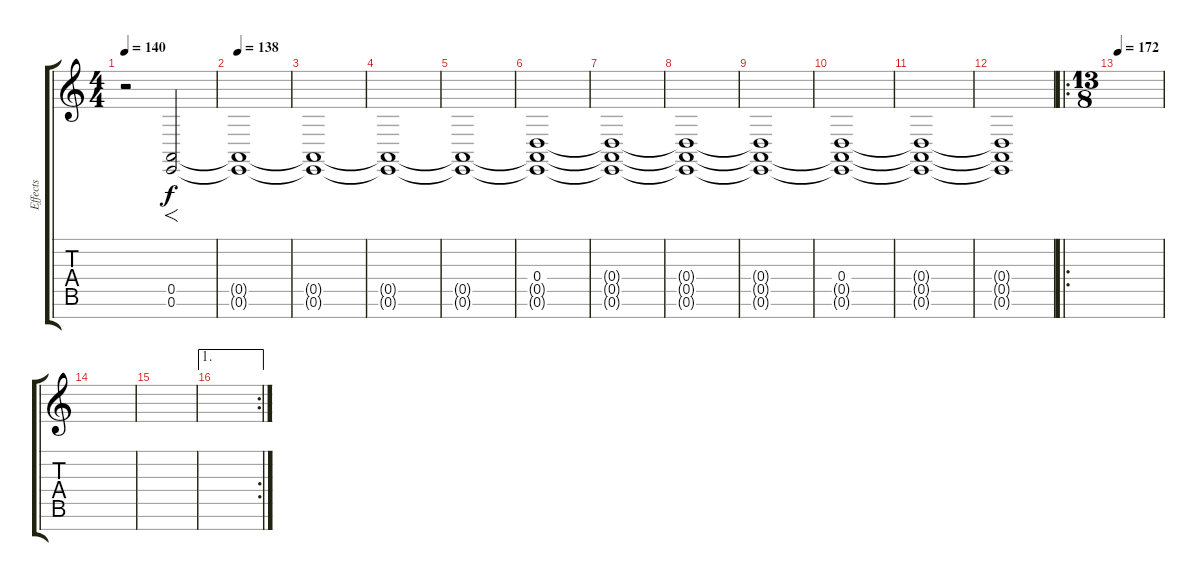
\track ("Effects" "Effects") {instrument applause}
\staff {score tabs}
\tuning (E4 B3 G3 D3 A2 E2 B1) {hide}
\ts (4 4)
\tempo 140
\clef g2
\ks c
r.2{dy f} (0.5 0.6).2{f instrument telephonering} |
\tempo 138
(0.5{t} 0.6{t}).1 |
(0.5{t} 0.6{t}).1 |
(0.5{t} 0.6{t}).1 |
(0.5{t} 0.6{t}).1 |
(0.4 0.5{t} 0.6{t}).1 |
(0.4{t} 0.5{t} 0.6{t}).1 |
(0.4{t} 0.5{t} 0.6{t}).1 |
(0.4{t} 0.5{t} 0.6{t}).1 |
(0.4 0.5{t} 0.6{t}).1 |
(0.4{t} 0.5{t} 0.6{t}).1 |
(0.4{t} 0.5{t} 0.6{t}).1 |
\ro
\ts (13 8)
\tempo 172
|
|
|
\ae 1
\rc 2
